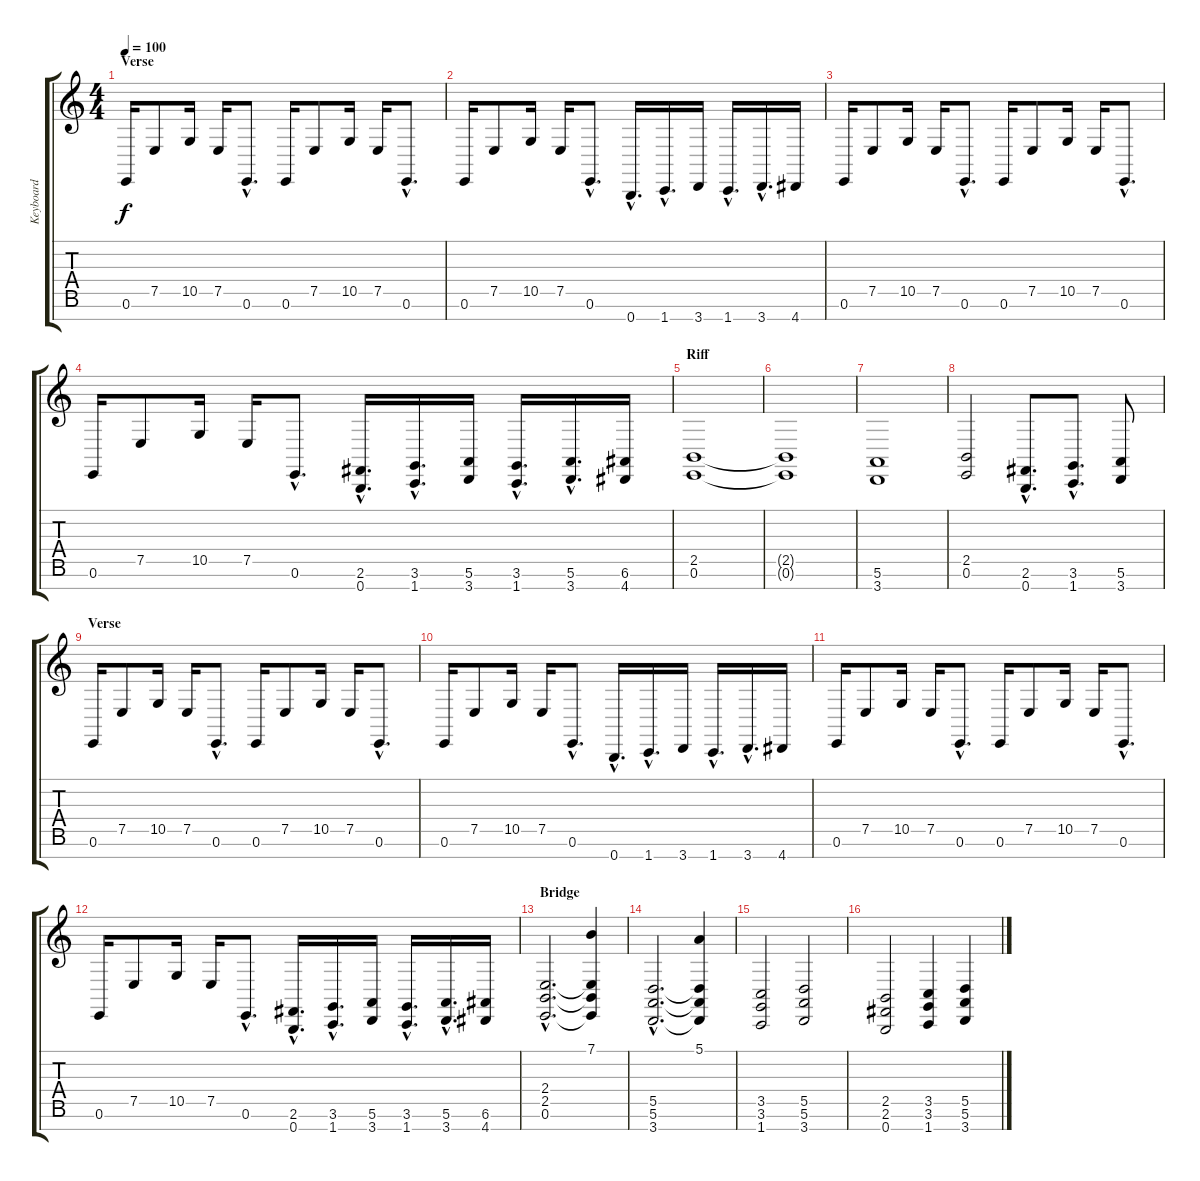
\track ("Keyboard" "Keyboard") {instrument stringensemble1}
\staff {score tabs}
\tuning (E4 B3 G3 D3 A2 E2 B1) {hide}
\ts (4 4)
\section ("" "Verse")
\tempo 100
\clef g2
\ks c
0.6.16{dy f} 7.5.8 10.5.16 7.5.16 0.6{hac}.8{d} 0.6.16 7.5.8 10.5.16 7.5.16 0.6{hac}.8{d} |
0.6.16 7.5.8 10.5.16 7.5.16 0.6{hac}.8{d} 0.7{hac}.16{d} 1.7{hac}.16{d} 3.7.16 1.7{hac}.16{d} 3.7{hac}.16{d} 4.7.16 |
0.6.16 7.5.8 10.5.16 7.5.16 0.6{hac}.8{d} 0.6.16 7.5.8 10.5.16 7.5.16 0.6{hac}.8{d} |
0.6.16 7.5.8 10.5.16 7.5.16 0.6{hac}.8{d} (2.6{hac} 0.7{hac}).16{d} (3.6{hac} 1.7{hac}).16{d} (5.6 3.7).16 (3.6{hac} 1.7{hac}).16{d} (5.6{hac} 3.7{hac}).16{d} (6.6 4.7).16 |
\section ("" "Riff")
(2.5 0.6).1 |
(2.5{t} 0.6{t}).1 |
(5.6 3.7).1 |
(2.5 0.6).2 (2.6{hac} 0.7{hac}).8{d} (3.6{hac} 1.7{hac}).8{d} (5.6 3.7).8 |
\section ("" "Verse")
0.6.16 7.5.8 10.5.16 7.5.16 0.6{hac}.8{d} 0.6.16 7.5.8 10.5.16 7.5.16 0.6{hac}.8{d} |
0.6.16 7.5.8 10.5.16 7.5.16 0.6{hac}.8{d} 0.7{hac}.16{d} 1.7{hac}.16{d} 3.7.16 1.7{hac}.16{d} 3.7{hac}.16{d} 4.7.16 |
0.6.16 7.5.8 10.5.16 7.5.16 0.6{hac}.8{d} 0.6.16 7.5.8 10.5.16 7.5.16 0.6{hac}.8{d} |
0.6.16 7.5.8 10.5.16 7.5.16 0.6{hac}.8{d} (2.6{hac} 0.7{hac}).16{d} (3.6{hac} 1.7{hac}).16{d} (5.6 3.7).16 (3.6{hac} 1.7{hac}).16{d} (5.6{hac} 3.7{hac}).16{d} (6.6 4.7).16 |
\section ("" "Bridge")
(2.4{hac} 2.5{hac} 0.6{hac}).2{d} (7.1 2.4{t} 2.5{t} 0.6{t}).4 |
(5.5{hac} 5.6{hac} 3.7{hac}).2{d} (5.1 5.5{t} 5.6{t} 3.7{t}).4 |
(3.5 3.6 1.7).2 (5.5 5.6 3.7).2 |
(2.5 2.6 0.7).2 (3.5 3.6 1.7).4 (5.5 5.6 3.7).4
